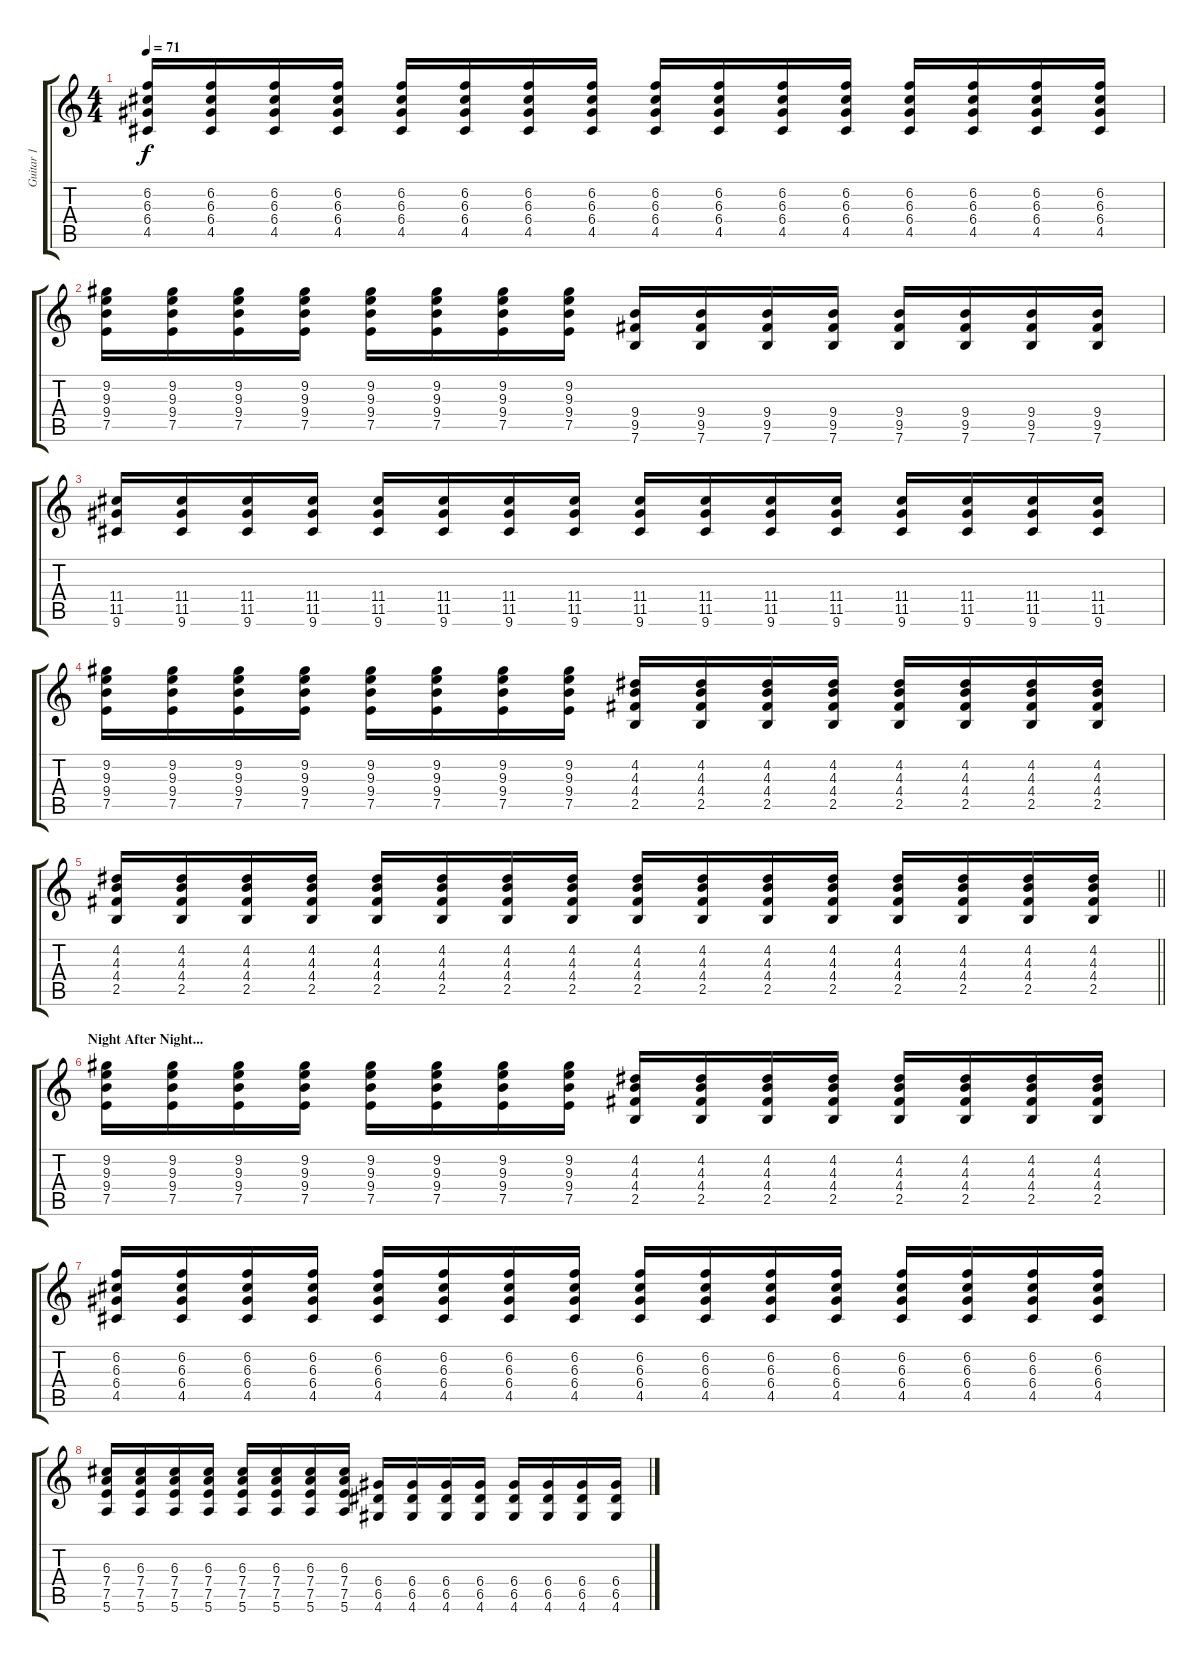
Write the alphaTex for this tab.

\track ("Guitar 1" "Guitar 1") {instrument electricguitarclean}
\staff {score tabs}
\tuning (E4 B3 G3 D3 A2 E2) {hide}
\ts (4 4)
\tempo 71
\clef g2
\ks c
(6.2 6.3 6.4 4.5).16{dy f} (6.2 6.3 6.4 4.5).16 (6.2 6.3 6.4 4.5).16 (6.2 6.3 6.4 4.5).16 (6.2 6.3 6.4 4.5).16 (6.2 6.3 6.4 4.5).16 (6.2 6.3 6.4 4.5).16 (6.2 6.3 6.4 4.5).16 (6.2 6.3 6.4 4.5).16 (6.2 6.3 6.4 4.5).16 (6.2 6.3 6.4 4.5).16 (6.2 6.3 6.4 4.5).16 (6.2 6.3 6.4 4.5).16 (6.2 6.3 6.4 4.5).16 (6.2 6.3 6.4 4.5).16 (6.2 6.3 6.4 4.5).16 |
(9.2 9.3 9.4 7.5).16 (9.2 9.3 9.4 7.5).16 (9.2 9.3 9.4 7.5).16 (9.2 9.3 9.4 7.5).16 (9.2 9.3 9.4 7.5).16 (9.2 9.3 9.4 7.5).16 (9.2 9.3 9.4 7.5).16 (9.2 9.3 9.4 7.5).16 (9.4 9.5 7.6).16 (9.4 9.5 7.6).16 (9.4 9.5 7.6).16 (9.4 9.5 7.6).16 (9.4 9.5 7.6).16 (9.4 9.5 7.6).16 (9.4 9.5 7.6).16 (9.4 9.5 7.6).16 |
(11.4 11.5 9.6).16 (11.4 11.5 9.6).16 (11.4 11.5 9.6).16 (11.4 11.5 9.6).16 (11.4 11.5 9.6).16 (11.4 11.5 9.6).16 (11.4 11.5 9.6).16 (11.4 11.5 9.6).16 (11.4 11.5 9.6).16 (11.4 11.5 9.6).16 (11.4 11.5 9.6).16 (11.4 11.5 9.6).16 (11.4 11.5 9.6).16 (11.4 11.5 9.6).16 (11.4 11.5 9.6).16 (11.4 11.5 9.6).16 |
(9.2 9.3 9.4 7.5).16 (9.2 9.3 9.4 7.5).16 (9.2 9.3 9.4 7.5).16 (9.2 9.3 9.4 7.5).16 (9.2 9.3 9.4 7.5).16 (9.2 9.3 9.4 7.5).16 (9.2 9.3 9.4 7.5).16 (9.2 9.3 9.4 7.5).16 (4.2 4.3 4.4 2.5).16 (4.2 4.3 4.4 2.5).16 (4.2 4.3 4.4 2.5).16 (4.2 4.3 4.4 2.5).16 (4.2 4.3 4.4 2.5).16 (4.2 4.3 4.4 2.5).16 (4.2 4.3 4.4 2.5).16 (4.2 4.3 4.4 2.5).16 |
\barLineRight lightlight
(4.2 4.3 4.4 2.5).16 (4.2 4.3 4.4 2.5).16 (4.2 4.3 4.4 2.5).16 (4.2 4.3 4.4 2.5).16 (4.2 4.3 4.4 2.5).16 (4.2 4.3 4.4 2.5).16 (4.2 4.3 4.4 2.5).16 (4.2 4.3 4.4 2.5).16 (4.2 4.3 4.4 2.5).16 (4.2 4.3 4.4 2.5).16 (4.2 4.3 4.4 2.5).16 (4.2 4.3 4.4 2.5).16 (4.2 4.3 4.4 2.5).16 (4.2 4.3 4.4 2.5).16 (4.2 4.3 4.4 2.5).16 (4.2 4.3 4.4 2.5).16 |
\section ("" "Night After Night...")
(9.2 9.3 9.4 7.5).16 (9.2 9.3 9.4 7.5).16 (9.2 9.3 9.4 7.5).16 (9.2 9.3 9.4 7.5).16 (9.2 9.3 9.4 7.5).16 (9.2 9.3 9.4 7.5).16 (9.2 9.3 9.4 7.5).16 (9.2 9.3 9.4 7.5).16 (4.2 4.3 4.4 2.5).16 (4.2 4.3 4.4 2.5).16 (4.2 4.3 4.4 2.5).16 (4.2 4.3 4.4 2.5).16 (4.2 4.3 4.4 2.5).16 (4.2 4.3 4.4 2.5).16 (4.2 4.3 4.4 2.5).16 (4.2 4.3 4.4 2.5).16 |
(6.2 6.3 6.4 4.5).16 (6.2 6.3 6.4 4.5).16 (6.2 6.3 6.4 4.5).16 (6.2 6.3 6.4 4.5).16 (6.2 6.3 6.4 4.5).16 (6.2 6.3 6.4 4.5).16 (6.2 6.3 6.4 4.5).16 (6.2 6.3 6.4 4.5).16 (6.2 6.3 6.4 4.5).16 (6.2 6.3 6.4 4.5).16 (6.2 6.3 6.4 4.5).16 (6.2 6.3 6.4 4.5).16 (6.2 6.3 6.4 4.5).16 (6.2 6.3 6.4 4.5).16 (6.2 6.3 6.4 4.5).16 (6.2 6.3 6.4 4.5).16 |
(6.3 7.4 7.5 5.6).16 (6.3 7.4 7.5 5.6).16 (6.3 7.4 7.5 5.6).16 (6.3 7.4 7.5 5.6).16 (6.3 7.4 7.5 5.6).16 (6.3 7.4 7.5 5.6).16 (6.3 7.4 7.5 5.6).16 (6.3 7.4 7.5 5.6).16 (6.4 6.5 4.6).16 (6.4 6.5 4.6).16 (6.4 6.5 4.6).16 (6.4 6.5 4.6).16 (6.4 6.5 4.6).16 (6.4 6.5 4.6).16 (6.4 6.5 4.6).16 (6.4 6.5 4.6).16
